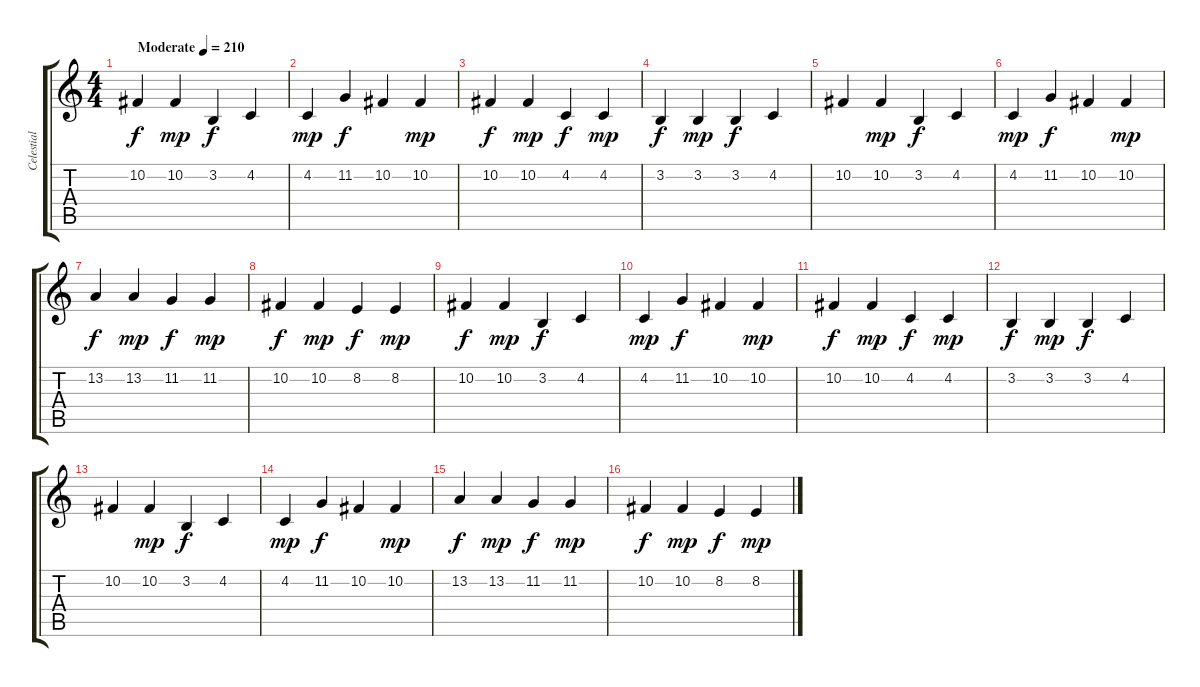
\track ("Celestial" "Celestial") {instrument celesta}
\staff {score tabs}
\tuning (Db4 Ab3 E3 B2 Gb2 B1) {hide}
\ts (4 4)
\tempo (210 "Moderate")
\clef g2
\ks c
10.2.4{dy f instrument celesta} 10.2.4{dy mp} 3.2.4{dy f} 4.2.4 |
4.2.4{dy mp} 11.2.4{dy f} 10.2.4 10.2.4{dy mp} |
10.2.4{dy f} 10.2.4{dy mp} 4.2.4{dy f} 4.2.4{dy mp} |
3.2.4{dy f} 3.2.4{dy mp} 3.2.4{dy f} 4.2.4 |
10.2.4 10.2.4{dy mp} 3.2.4{dy f} 4.2.4 |
4.2.4{dy mp} 11.2.4{dy f} 10.2.4 10.2.4{dy mp} |
13.2.4{dy f} 13.2.4{dy mp} 11.2.4{dy f} 11.2.4{dy mp} |
10.2.4{dy f} 10.2.4{dy mp} 8.2.4{dy f} 8.2.4{dy mp} |
10.2.4{dy f} 10.2.4{dy mp} 3.2.4{dy f} 4.2.4 |
4.2.4{dy mp} 11.2.4{dy f} 10.2.4 10.2.4{dy mp} |
10.2.4{dy f} 10.2.4{dy mp} 4.2.4{dy f} 4.2.4{dy mp} |
3.2.4{dy f} 3.2.4{dy mp} 3.2.4{dy f} 4.2.4 |
10.2.4 10.2.4{dy mp} 3.2.4{dy f} 4.2.4 |
4.2.4{dy mp} 11.2.4{dy f} 10.2.4 10.2.4{dy mp} |
13.2.4{dy f} 13.2.4{dy mp} 11.2.4{dy f} 11.2.4{dy mp} |
10.2.4{dy f} 10.2.4{dy mp} 8.2.4{dy f} 8.2.4{dy mp}
